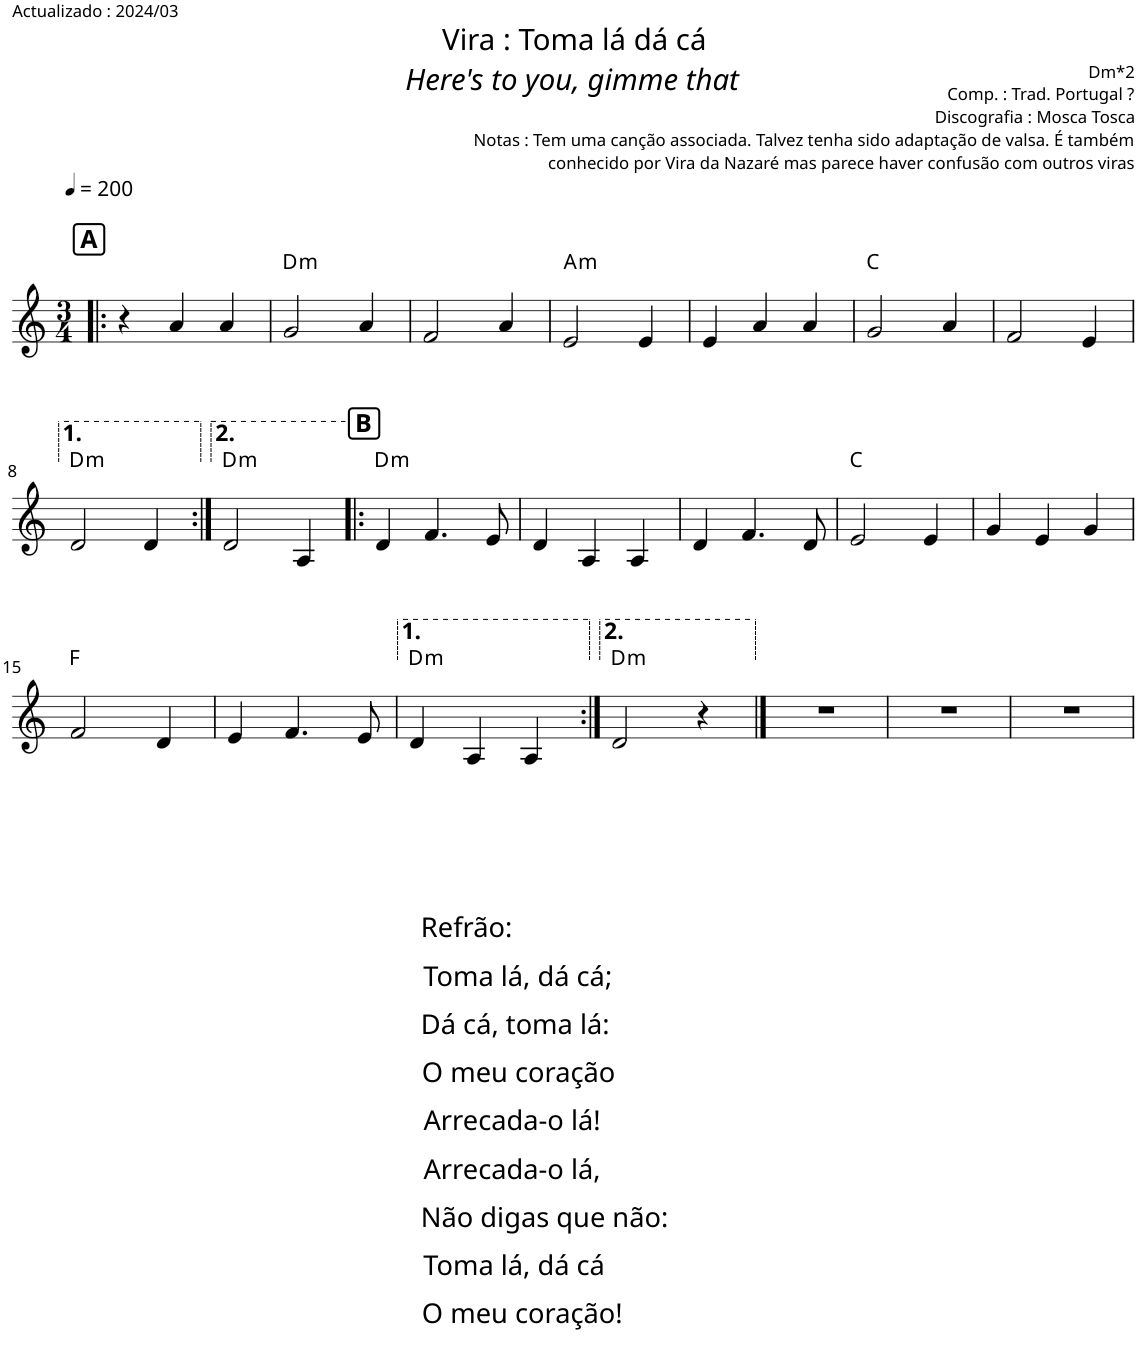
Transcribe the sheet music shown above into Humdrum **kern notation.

**kern	**harte
*part1	*part1
*staff1	*
*I"Piano	*
*I'Pno.	*
*clefG2	*
*k[]	*
*M3/4	*
*MM200	*
!!LO:REH:place=s1:a:B:cj:fs=12:t=A
=1!|:	=1!|:
4r	.
4a/	.
4a/	.
=2	=2
!	!LO:H:kt=m
2g/	D:min
4a/	.
=3	=3
2f/	.
4a/	.
=4	=4
!	!LO:H:kt=m
2e/	A:min
4e/	.
=5	=5
4e/	.
4a/	.
4a/	.
=6	=6
2g/	C:maj
4a/	.
=7	=7
2f/	.
4e/	.
!!LO:LB:g=z
=8	=8
!	!LO:H:kt=m
2d/	D:min
4d/	.
=9:|!	=9:|!
!	!LO:H:kt=m
2d/	D:min
4A/	.
!!LO:REH:place=s1:a:B:cj:fs=12:t=B
=10!|:	=10!|:
!	!LO:H:kt=m
4d/	D:min
4.f/	.
8e/	.
=11	=11
4d/	.
4A/	.
4A/	.
=12	=12
4d/	.
4.f/	.
8d/	.
=13	=13
2e/	C:maj
4e/	.
=14	=14
4g/	.
4e/	.
4g/	.
!!LO:LB:g=z
=15	=15
2f/	F:maj
4d/	.
=16	=16
4e/	.
4.f/	.
8e/	.
=17	=17
!	!LO:H:kt=m
4d/	D:min
4A/	.
4A/	.
=18:|!	=18:|!
!	!LO:H:kt=m
2d/	D:min
!LO:TX:b:t=Refrão&colon;	!
!LO:TX:b:t=Toma lá, dá cá;	!
!LO:TX:b:t=Dá cá, toma lá&colon;	!
!LO:TX:b:t=O meu coração	!
!LO:TX:b:t=Arrecada-o lá!	!
!LO:TX:b:t=Arrecada-o lá,	!
!LO:TX:b:t=Não digas que não&colon;	!
!LO:TX:b:t=Toma lá, dá cá	!
!LO:TX:b:t=O meu coração!	!
4r	.
==19	==19
2.r	.
=20	=20
2.r	.
=21	=21
2.r	.
=	=
*-	*-
